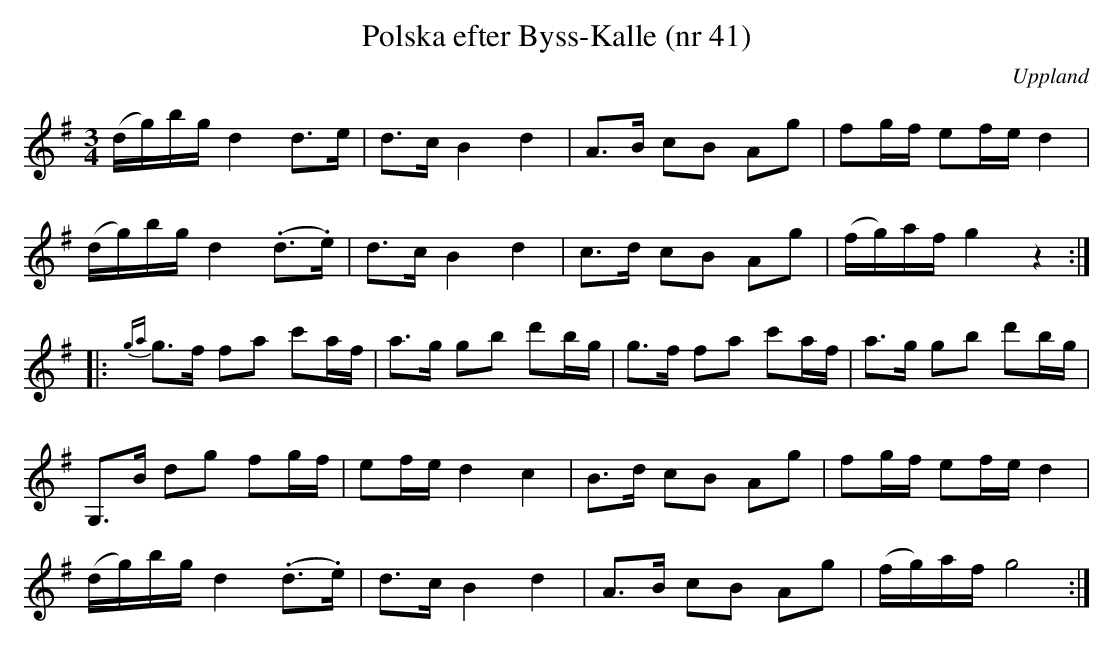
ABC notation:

X:1
T: Polska efter Byss-Kalle (nr 41)
O: Uppland
M: 3/4
L: 1/16
K: G
(dg)bg d4 d2>e2 | d2>c2 B4 d4 | A2>B2 c2B2 A2g2 | f2gf e2fe d4 |
(dg)bg d4 (.d2>.e2) | d2>c2 B4 d4 | c2>d2 c2B2 A2g2 | (fg)af g4 z4 ::
{ga}g2>f2 f2a2 c'2af | a2>g2 g2b2 d'2bg | g2>f2 f2a2 c'2af | a2>g2 g2b2 d'2bg |
G,2>B2 d2g2 f2gf | e2fe d4 c4 | B2>d2 c2B2 A2g2 | f2gf e2fe d4 |
(dg)bg d4 (.d2>.e2) | d2>c2 B4 d4 | A2>B2 c2B2 A2g2 | (fg)af g8 :|
